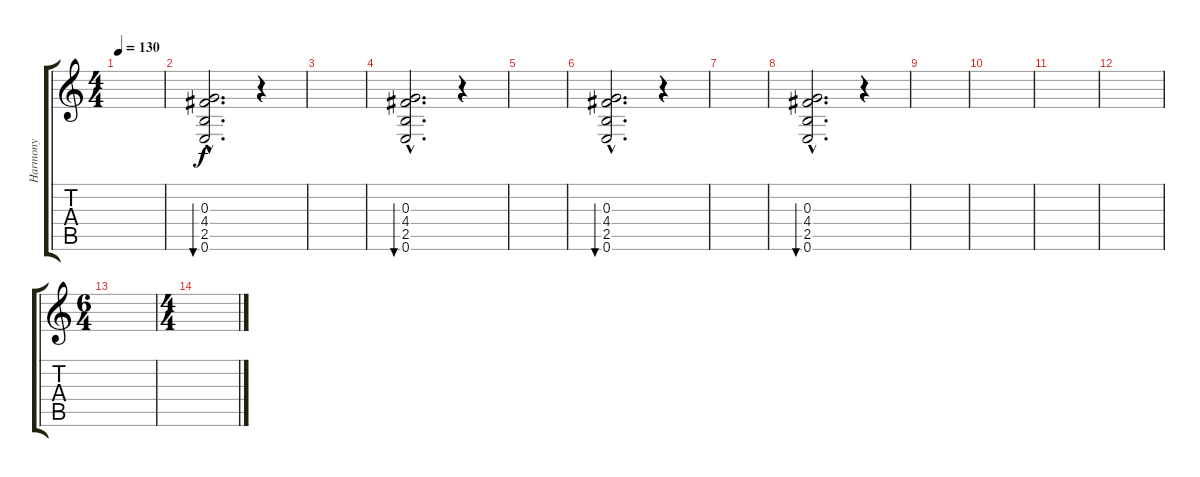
\track ("Harmony" "Harmony") {instrument overdrivenguitar}
\staff {score tabs}
\tuning (E4 B3 G3 D3 A2 E2) {hide}
\ts (4 4)
\tempo 130
\clef g2
\ks c
|
(0.3{hac} 4.4{hac} 2.5{hac} 0.6{hac}).2{d bu 480 volume 9 instrument electricguitarclean} r.4 |
|
(0.3{hac} 4.4{hac} 2.5{hac} 0.6{hac}).2{d bu 480} r.4 |
|
(0.3{hac} 4.4{hac} 2.5{hac} 0.6{hac}).2{d bu 480} r.4 |
|
(0.3{hac} 4.4{hac} 2.5{hac} 0.6{hac}).2{d bu 480} r.4{volume 12 instrument overdrivenguitar} |
|
|
|
|
\ts (6 4)
|
\ts (4 4)
